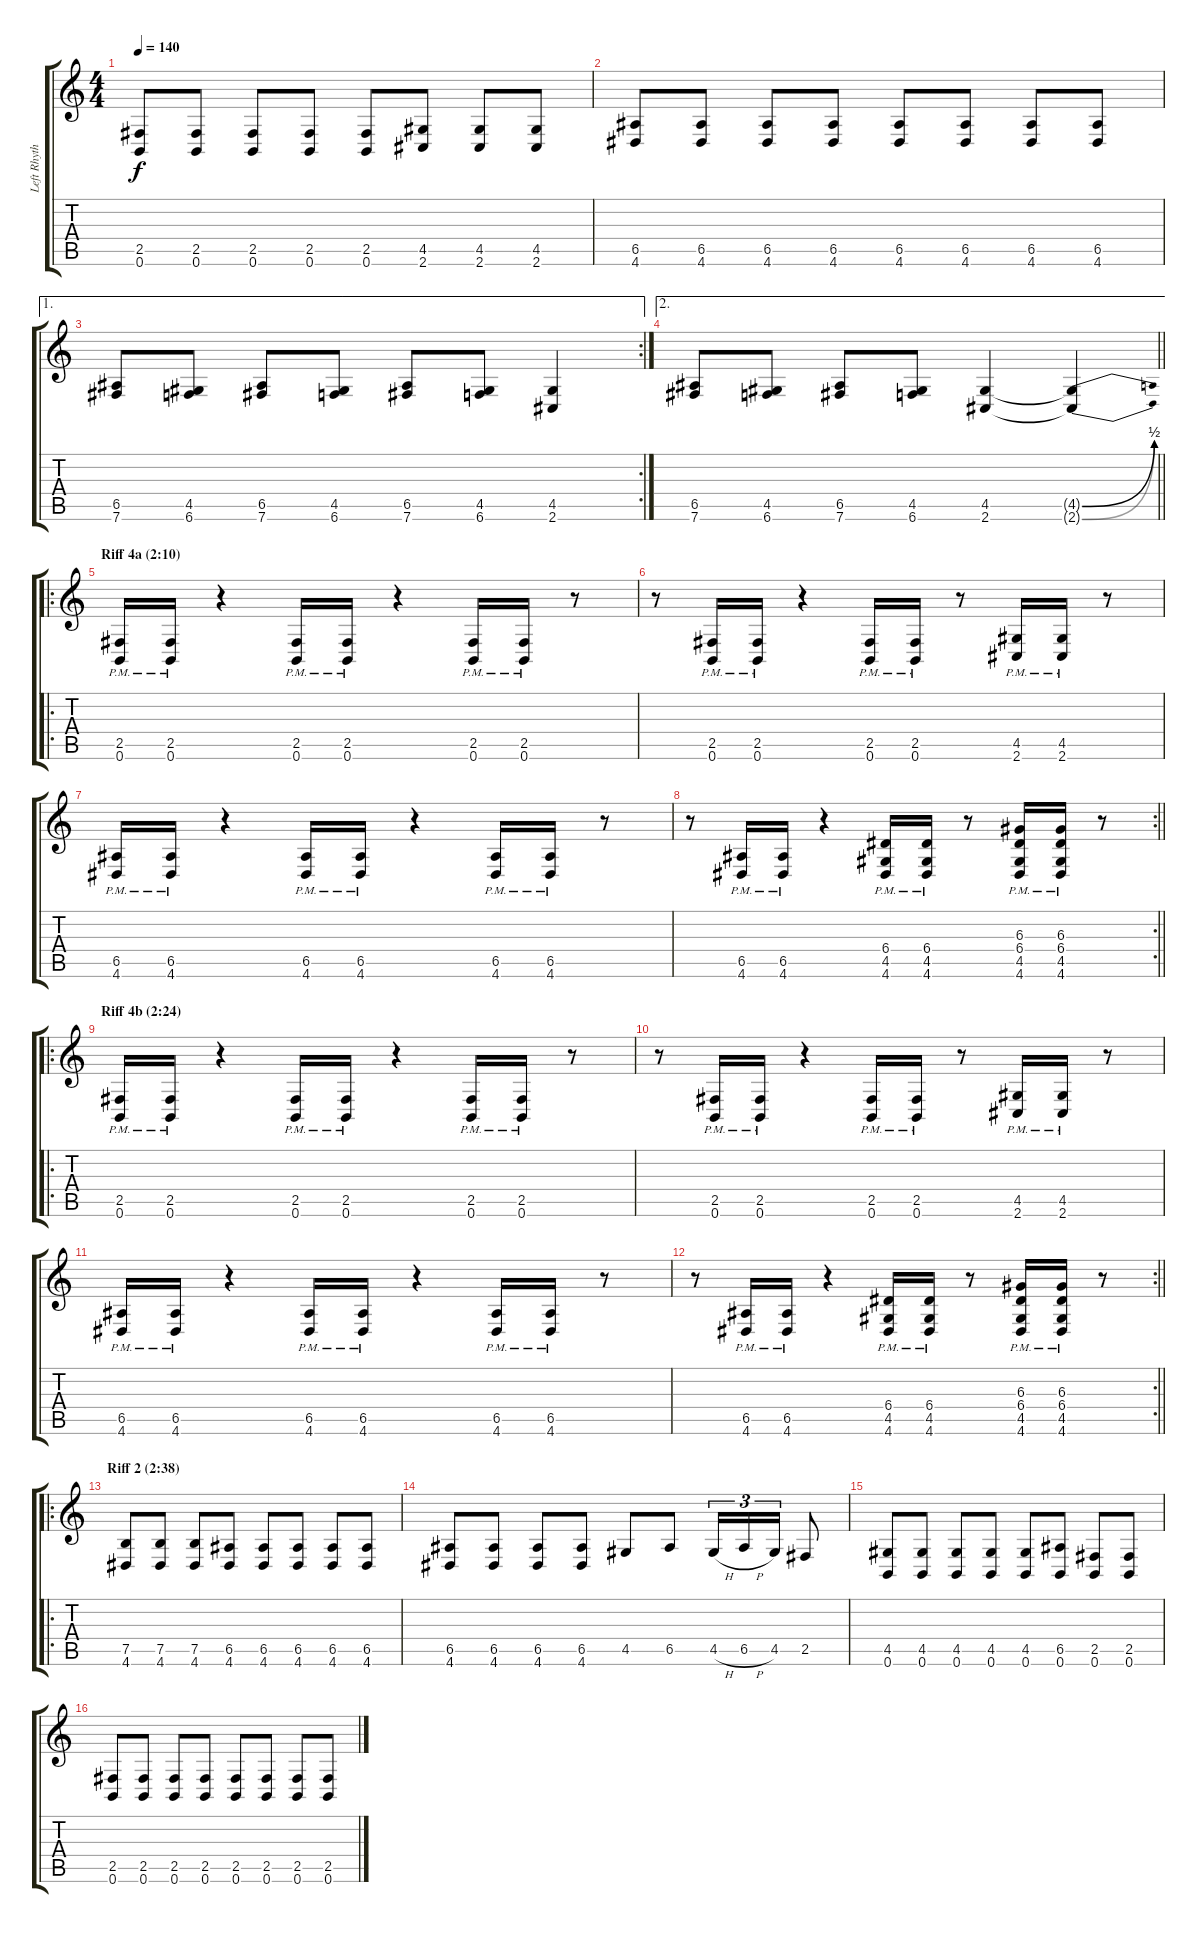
\track ("Left Rhythm" "Left Rhyth") {instrument overdrivenguitar}
\staff {score tabs}
\tuning (B3 Gb3 D3 A2 E2 B1) {hide}
\ts (4 4)
\tempo 140
\clef g2
\ks c
(2.5 0.6).8{dy f} (2.5 0.6).8 (2.5 0.6).8 (2.5 0.6).8 (2.5 0.6).8 (4.5 2.6).8 (4.5 2.6).8 (4.5 2.6).8 |
(6.5 4.6).8 (6.5 4.6).8 (6.5 4.6).8 (6.5 4.6).8 (6.5 4.6).8 (6.5 4.6).8 (6.5 4.6).8 (6.5 4.6).8 |
\ae 1
\rc 2
(6.5 7.6).8 (4.5 6.6).8 (6.5 7.6).8 (4.5 6.6).8 (6.5 7.6).8 (4.5 6.6).8 (4.5 2.6).4 |
\ae 2
\barLineRight lightlight
(6.5 7.6).8 (4.5 6.6).8 (6.5 7.6).8 (4.5 6.6).8 (4.5 2.6).4 (4.5{be (bend 0 0 60 2) t} 2.6{be (bend 0 0 60 2) t}).4 |
\ro
\section ("" "Riff 4a (2:10)")
(2.5{pm} 0.6{pm}).16 (2.5{pm} 0.6{pm}).16 r.4 (2.5{pm} 0.6{pm}).16 (2.5{pm} 0.6{pm}).16 r.4 (2.5{pm} 0.6{pm}).16 (2.5{pm} 0.6{pm}).16 r.8 |
r.8 (2.5{pm} 0.6{pm}).16 (2.5{pm} 0.6{pm}).16 r.4 (2.5{pm} 0.6{pm}).16 (2.5{pm} 0.6{pm}).16 r.8 (4.5{pm} 2.6{pm}).16 (4.5{pm} 2.6{pm}).16 r.8 |
(6.5{pm} 4.6{pm}).16 (6.5{pm} 4.6{pm}).16 r.4 (6.5{pm} 4.6{pm}).16 (6.5{pm} 4.6{pm}).16 r.4 (6.5{pm} 4.6{pm}).16 (6.5{pm} 4.6{pm}).16 r.8 |
\rc 2
\barLineRight lightlight
r.8 (6.5{pm} 4.6{pm}).16 (6.5{pm} 4.6{pm}).16 r.4 (6.4{pm} 4.5{pm} 4.6{pm}).16 (6.4 4.5{pm} 4.6{pm}).16 r.8 (6.3{pm} 6.4{pm} 4.5{pm} 4.6{pm}).16 (6.3{pm} 6.4{pm} 4.5{pm} 4.6{pm}).16 r.8 |
\ro
\section ("" "Riff 4b (2:24)")
(2.5{pm} 0.6{pm}).16 (2.5{pm} 0.6{pm}).16 r.4 (2.5{pm} 0.6{pm}).16 (2.5{pm} 0.6{pm}).16 r.4 (2.5{pm} 0.6{pm}).16 (2.5{pm} 0.6{pm}).16 r.8 |
r.8 (2.5{pm} 0.6{pm}).16 (2.5{pm} 0.6{pm}).16 r.4 (2.5{pm} 0.6{pm}).16 (2.5{pm} 0.6{pm}).16 r.8 (4.5{pm} 2.6{pm}).16 (4.5{pm} 2.6{pm}).16 r.8 |
(6.5{pm} 4.6{pm}).16 (6.5{pm} 4.6{pm}).16 r.4 (6.5{pm} 4.6{pm}).16 (6.5{pm} 4.6{pm}).16 r.4 (6.5{pm} 4.6{pm}).16 (6.5{pm} 4.6{pm}).16 r.8 |
\rc 2
\barLineRight lightlight
r.8 (6.5{pm} 4.6{pm}).16 (6.5{pm} 4.6{pm}).16 r.4 (6.4{pm} 4.5{pm} 4.6{pm}).16 (6.4 4.5{pm} 4.6{pm}).16 r.8 (6.3{pm} 6.4{pm} 4.5{pm} 4.6{pm}).16 (6.3{pm} 6.4{pm} 4.5{pm} 4.6{pm}).16 r.8 |
\ro
\section ("" "Riff 2 (2:38)")
(7.5 4.6).8 (7.5 4.6).8 (7.5 4.6).8 (6.5 4.6).8 (6.5 4.6).8 (6.5 4.6).8 (6.5 4.6).8 (6.5 4.6).8 |
(6.5 4.6).8 (6.5 4.6).8 (6.5 4.6).8 (6.5 4.6).8 4.5.8 6.5.8 4.5{h}.16{tu (3 2)} 6.5{h}.16{tu (3 2)} 4.5.16{tu (3 2)} 2.5.8 |
(4.5 0.6).8 (4.5 0.6).8 (4.5 0.6).8 (4.5 0.6).8 (4.5 0.6).8 (6.5 0.6).8 (2.5 0.6).8 (2.5 0.6).8 |
(2.5 0.6).8 (2.5 0.6).8 (2.5 0.6).8 (2.5 0.6).8 (2.5 0.6).8 (2.5 0.6).8 (2.5 0.6).8 (2.5 0.6).8
